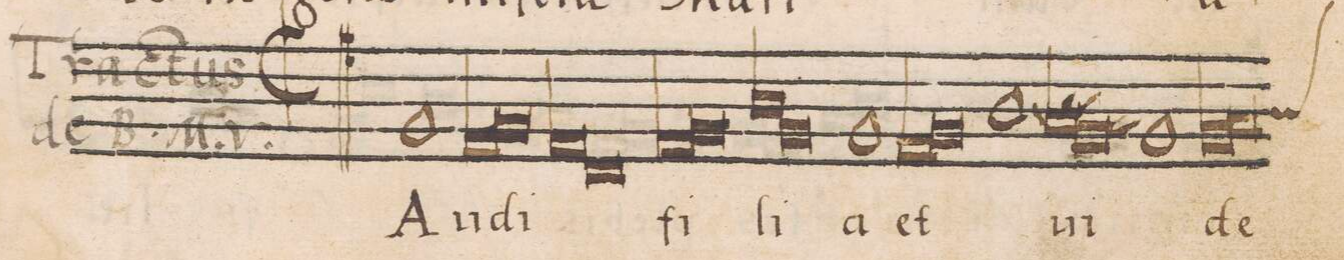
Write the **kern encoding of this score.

**kern	**text
*I"TENOR	*
*clefC5	*
*k[]	*
*met(C|)	*
*M2/1	*
1D	Au-
*lig	*
1C	-di
=2-	=2-
1D	.
*Xlig	*
*lig	*
1C	.
=3-	=3-
1AA	.
*Xlig	*
*lig	*
1C	fi-
=4-	=4-
1D	.
*Xlig	*
*lig	*
1F	-li-
=5-	=5-
1D	.
*Xlig	*
1D	-a
=6-	=6-
*lig	*
1C	et
1D	.
*Xlig	*
=7-	=7-
1F	.
*lig	*
1F	ui-
=8-	=8-
1E	.
*Xlig	*
1D	.
=9-	=9-
*lig	*
1D	-de
*custos:F	*
1E	.
*Xlig	*
=10-	=10-
*lig	*
*-	*-
